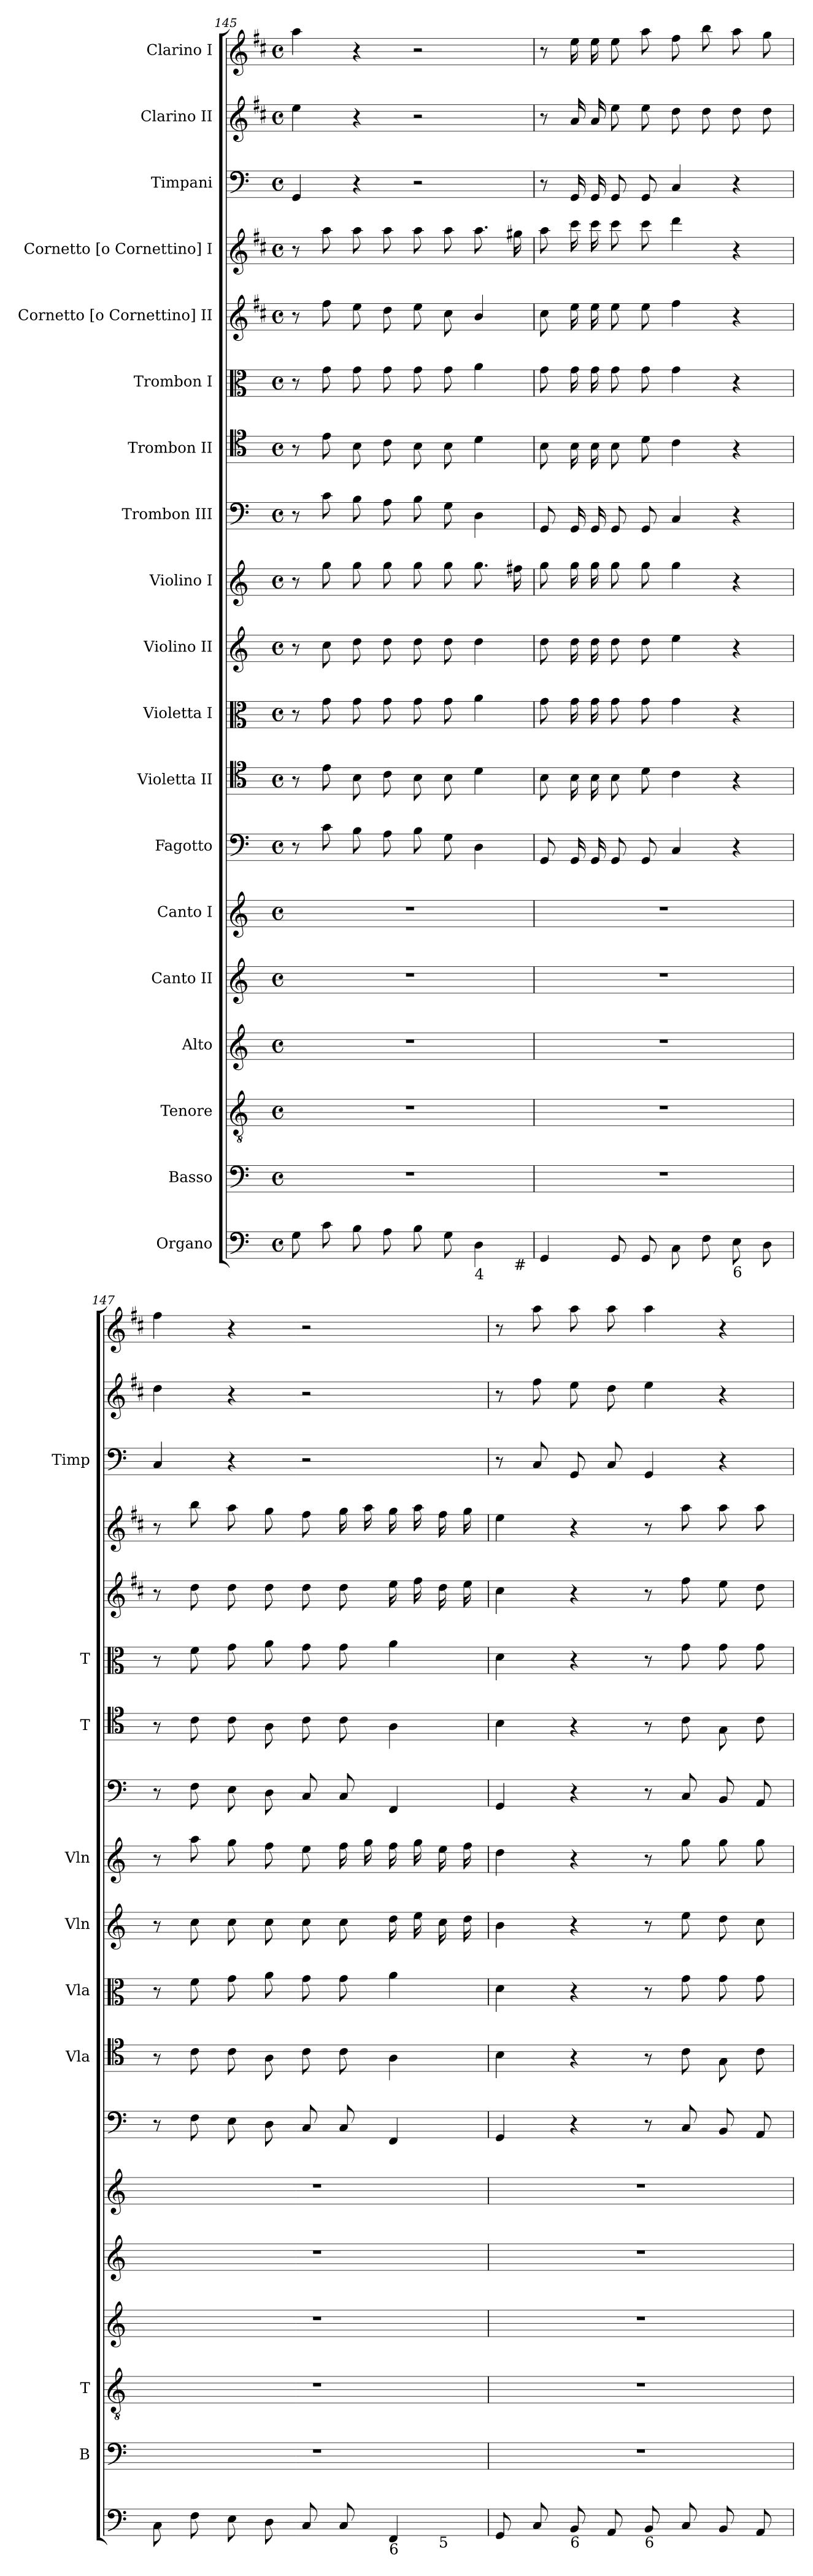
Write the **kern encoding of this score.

**kern	**kern	**kern	**kern	**kern	**kern	**kern	**kern	**kern	**kern	**kern	**kern	**kern	**kern	**kern	**kern	**kern	**kern	**kern
*part19	*part18	*part17	*part16	*part15	*part14	*part13	*part12	*part11	*part10	*part9	*part8	*part7	*part6	*part5	*part4	*part3	*part2	*part1
*staff19	*staff18	*staff17	*staff16	*staff15	*staff14	*staff13	*staff12	*staff11	*staff10	*staff9	*staff8	*staff7	*staff6	*staff5	*staff4	*staff3	*staff2	*staff1
*I"Organo	*I"Basso	*I"Tenore	*I"Alto	*I"Canto II	*I"Canto I	*I"Fagotto	*I"Violetta II	*I"Violetta I	*I"Violino II	*I"Violino I	*I"Trombon III	*I"Trombon II	*I"Trombon I	*I"Cornetto [o Cornettino] II	*I"Cornetto [o Cornettino] I	*I"Timpani	*I"Clarino II	*I"Clarino I
*	*I'B	*I'T	*	*	*	*	*I'Vla	*I'Vla	*I'Vln	*I'Vln	*	*I'T	*I'T	*	*	*I'Timp	*	*
*clefF4	*clefF4	*clefGv2	*clefG2	*clefG2	*clefG2	*clefF4	*clefC4	*clefC3	*clefG2	*clefG2	*clefF4	*clefC4	*clefC3	*clefG2	*clefG2	*clefF4	*clefG2	*clefG2
*	*	*ITrd7c12	*	*	*	*	*	*	*	*	*	*	*	*ITrd1c2	*ITrd1c2	*	*ITrd1c2	*ITrd1c2
*k[]	*k[]	*k[]	*k[]	*k[]	*k[]	*k[]	*k[]	*k[]	*k[]	*k[]	*k[]	*k[]	*k[]	*k[]	*k[]	*k[]	*k[]	*k[]
*C:	*C:	*C:	*C:	*C:	*C:	*C:	*C:	*C:	*C:	*C:	*C:	*C:	*C:	*C:	*C:	*C:	*C:	*C:
*M4/4	*M4/4	*M4/4	*M4/4	*M4/4	*M4/4	*M4/4	*M4/4	*M4/4	*M4/4	*M4/4	*M4/4	*M4/4	*M4/4	*M4/4	*M4/4	*M4/4	*M4/4	*M4/4
*met(c)	*met(c)	*met(c)	*met(c)	*met(c)	*met(c)	*met(c)	*met(c)	*met(c)	*met(c)	*met(c)	*met(c)	*met(c)	*met(c)	*met(c)	*met(c)	*met(c)	*met(c)	*met(c)
=145	=145	=145	=145	=145	=145	=145	=145	=145	=145	=145	=145	=145	=145	=145	=145	=145	=145	=145
*^	*	*	*	*	*	*	*	*	*	*	*	*	*	*	*	*	*	*
8G\	2...ryy	1r	1r	1r	1r	1r	8r	8r	8r	8r	8r	8r	8r	8r	8r	8r	4GG/	4dd\	4gg\
8c\	.	.	.	.	.	.	8c\	8e\	8g\	8cc\	8gg\	8c\	8e\	8g\	8ee\	8gg\	.	.	.
8B\	.	.	.	.	.	.	8B\	8B\	8g\	8dd\	8gg\	8B\	8B\	8g\	8dd\	8gg\	4r	4r	4r
8A\	.	.	.	.	.	.	8A\	8c\	8g\	8dd\	8gg\	8A\	8c\	8g\	8cc\	8gg\	.	.	.
8B\	.	.	.	.	.	.	8B\	8B\	8g\	8dd\	8gg\	8B\	8B\	8g\	8dd\	8gg\	2r	2r	2r
8G\	.	.	.	.	.	.	8G\	8B\	8g\	8dd\	8gg\	8G\	8B\	8g\	8b\	8gg\	.	.	.
!LO:TX:b:t=4	!	!	!	!	!	!	!	!	!	!	!	!	!	!	!	!	!	!	!
4D\	.	.	.	.	.	.	4D\	4d\	4a\	4dd\	8.gg\	4D\	4d\	4a\	4a/	8.gg\	.	.	.
!	!LO:TX:b:t=#	!	!	!	!	!	!	!	!	!	!	!	!	!	!	!	!	!	!
.	16ryy	.	.	.	.	.	.	.	.	.	16ff#X\	.	.	.	.	16ff#X\	.	.	.
*v	*v	*	*	*	*	*	*	*	*	*	*	*	*	*	*	*	*	*	*
!!LO:PB:g=z
=146	=146	=146	=146	=146	=146	=146	=146	=146	=146	=146	=146	=146	=146	=146	=146	=146	=146	=146
4GG/	1r	1r	1r	1r	1r	8GG/	8B\	8g\	8dd\	8gg\	8GG/	8B\	8g\	8b\	8gg\	8r	8r	8r
.	.	.	.	.	.	16GG/	16B\	16g\	16dd\	16gg\	16GG/	16B\	16g\	16dd\	16bb\	16GG/	16g/	16dd\
.	.	.	.	.	.	16GG/	16B\	16g\	16dd\	16gg\	16GG/	16B\	16g\	16dd\	16bb\	16GG/	16g/	16dd\
8GG/	.	.	.	.	.	8GG/	8B\	8g\	8dd\	8gg\	8GG/	8B\	8g\	8dd\	8bb\	8GG/	8dd\	8dd\
8GG/	.	.	.	.	.	8GG/	8d\	8g\	8dd\	8gg\	8GG/	8d\	8g\	8dd\	8bb\	8GG/	8dd\	8gg\
8C\	.	.	.	.	.	4C/	4c\	4g\	4ee\	4gg\	4C/	4c\	4g\	4ee\	4ccc\	4C/	8cc\	8ee\
8F\	.	.	.	.	.	.	.	.	.	.	.	.	.	.	.	.	8cc\	8aa\
!LO:TX:b:t=6	!	!	!	!	!	!	!	!	!	!	!	!	!	!	!	!	!	!
8E\	.	.	.	.	.	4r	4r	4r	4r	4r	4r	4r	4r	4r	4r	4r	8cc\	8gg\
8D\	.	.	.	.	.	.	.	.	.	.	.	.	.	.	.	.	8cc\	8ff\
=147	=147	=147	=147	=147	=147	=147	=147	=147	=147	=147	=147	=147	=147	=147	=147	=147	=147	=147
*^	*	*	*	*	*	*	*	*	*	*	*	*	*	*	*	*	*	*
8C\	2..ryy	1r	1r	1r	1r	1r	8r	8r	8r	8r	8r	8r	8r	8r	8r	8r	4C/	4cc\	4ee\
8F\	.	.	.	.	.	.	8F\	8c\	8f\	8cc\	8aa\	8F\	8c\	8f\	8cc\	8aa\	.	.	.
8E\	.	.	.	.	.	.	8E\	8c\	8g\	8cc\	8gg\	8E\	8c\	8g\	8cc\	8gg\	4r	4r	4r
8D\	.	.	.	.	.	.	8D\	8A\	8a\	8cc\	8ff\	8D\	8A\	8a\	8cc\	8ff\	.	.	.
8C/	.	.	.	.	.	.	8C/	8c\	8g\	8cc\	8ee\	8C/	8c\	8g\	8cc\	8ee\	2r	2r	2r
8C/	.	.	.	.	.	.	8C/	8c\	8g\	8cc\	16ff\	8C/	8c\	8g\	8cc\	16ff\	.	.	.
.	.	.	.	.	.	.	.	.	.	.	16gg\	.	.	.	.	16gg\	.	.	.
!LO:TX:b:t=6	!	!	!	!	!	!	!	!	!	!	!	!	!	!	!	!	!	!	!
4FF/	.	.	.	.	.	.	4FF/	4A\	4a\	16dd\	16ff\	4FF/	4A\	4a\	16dd\	16ff\	.	.	.
.	.	.	.	.	.	.	.	.	.	16ee\	16gg\	.	.	.	16ee\	16gg\	.	.	.
!	!LO:TX:b:t=5	!	!	!	!	!	!	!	!	!	!	!	!	!	!	!	!	!	!
.	8ryy	.	.	.	.	.	.	.	.	16cc\	16ee\	.	.	.	16cc\	16ee\	.	.	.
.	.	.	.	.	.	.	.	.	.	16dd\	16ff\	.	.	.	16dd\	16ff\	.	.	.
*v	*v	*	*	*	*	*	*	*	*	*	*	*	*	*	*	*	*	*	*
=148	=148	=148	=148	=148	=148	=148	=148	=148	=148	=148	=148	=148	=148	=148	=148	=148	=148	=148
8GG/	1r	1r	1r	1r	1r	4GG/	4B\	4d\	4b\	4dd\	4GG/	4B\	4d\	4b\	4dd\	8r	8r	8r
8C/	.	.	.	.	.	.	.	.	.	.	.	.	.	.	.	8C/	8ee\	8gg\
!LO:TX:b:t=6	!	!	!	!	!	!	!	!	!	!	!	!	!	!	!	!	!	!
8BB/	.	.	.	.	.	4r	4r	4r	4r	4r	4r	4r	4r	4r	4r	8GG/	8dd\	8gg\
8AA/	.	.	.	.	.	.	.	.	.	.	.	.	.	.	.	8C/	8cc\	8gg\
!LO:TX:b:t=6	!	!	!	!	!	!	!	!	!	!	!	!	!	!	!	!	!	!
8BB/	.	.	.	.	.	8r	8r	8r	8r	8r	8r	8r	8r	8r	8r	4GG/	4dd\	4gg\
8C/	.	.	.	.	.	8C/	8c\	8g\	8ee\	8gg\	8C/	8c\	8g\	8ee\	8gg\	.	.	.
8BB/	.	.	.	.	.	8BB/	8G\	8g\	8dd\	8gg\	8BB/	8G\	8g\	8dd\	8gg\	4r	4r	4r
8AA/	.	.	.	.	.	8AA/	8c\	8g\	8cc\	8gg\	8AA/	8c\	8g\	8cc\	8gg\	.	.	.
=	=	=	=	=	=	=	=	=	=	=	=	=	=	=	=	=	=	=
*-	*-	*-	*-	*-	*-	*-	*-	*-	*-	*-	*-	*-	*-	*-	*-	*-	*-	*-
